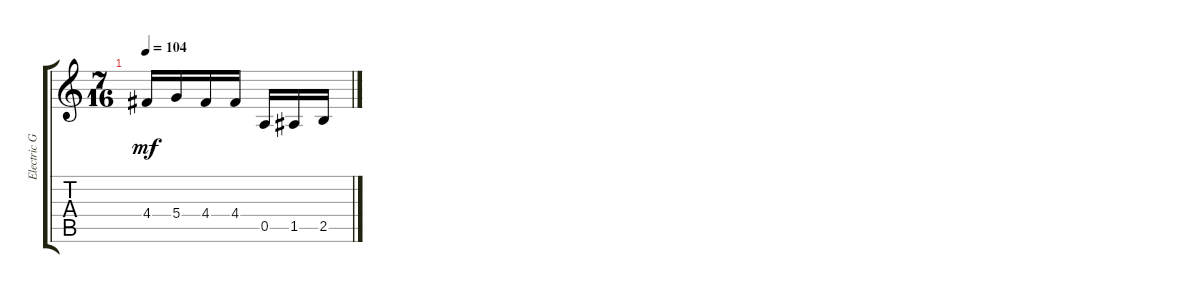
\track ("Electric Guitar" "Electric G") {instrument electricguitarclean}
\staff {score tabs}
\tuning (E4 B3 G3 D3 A2 E2) {hide}
\ts (7 16)
\tempo 104
\clef g2
\ks c
4.4.16{dy mf} 5.4.16 4.4.16 4.4.16 0.5.16 1.5.16 2.5.16
